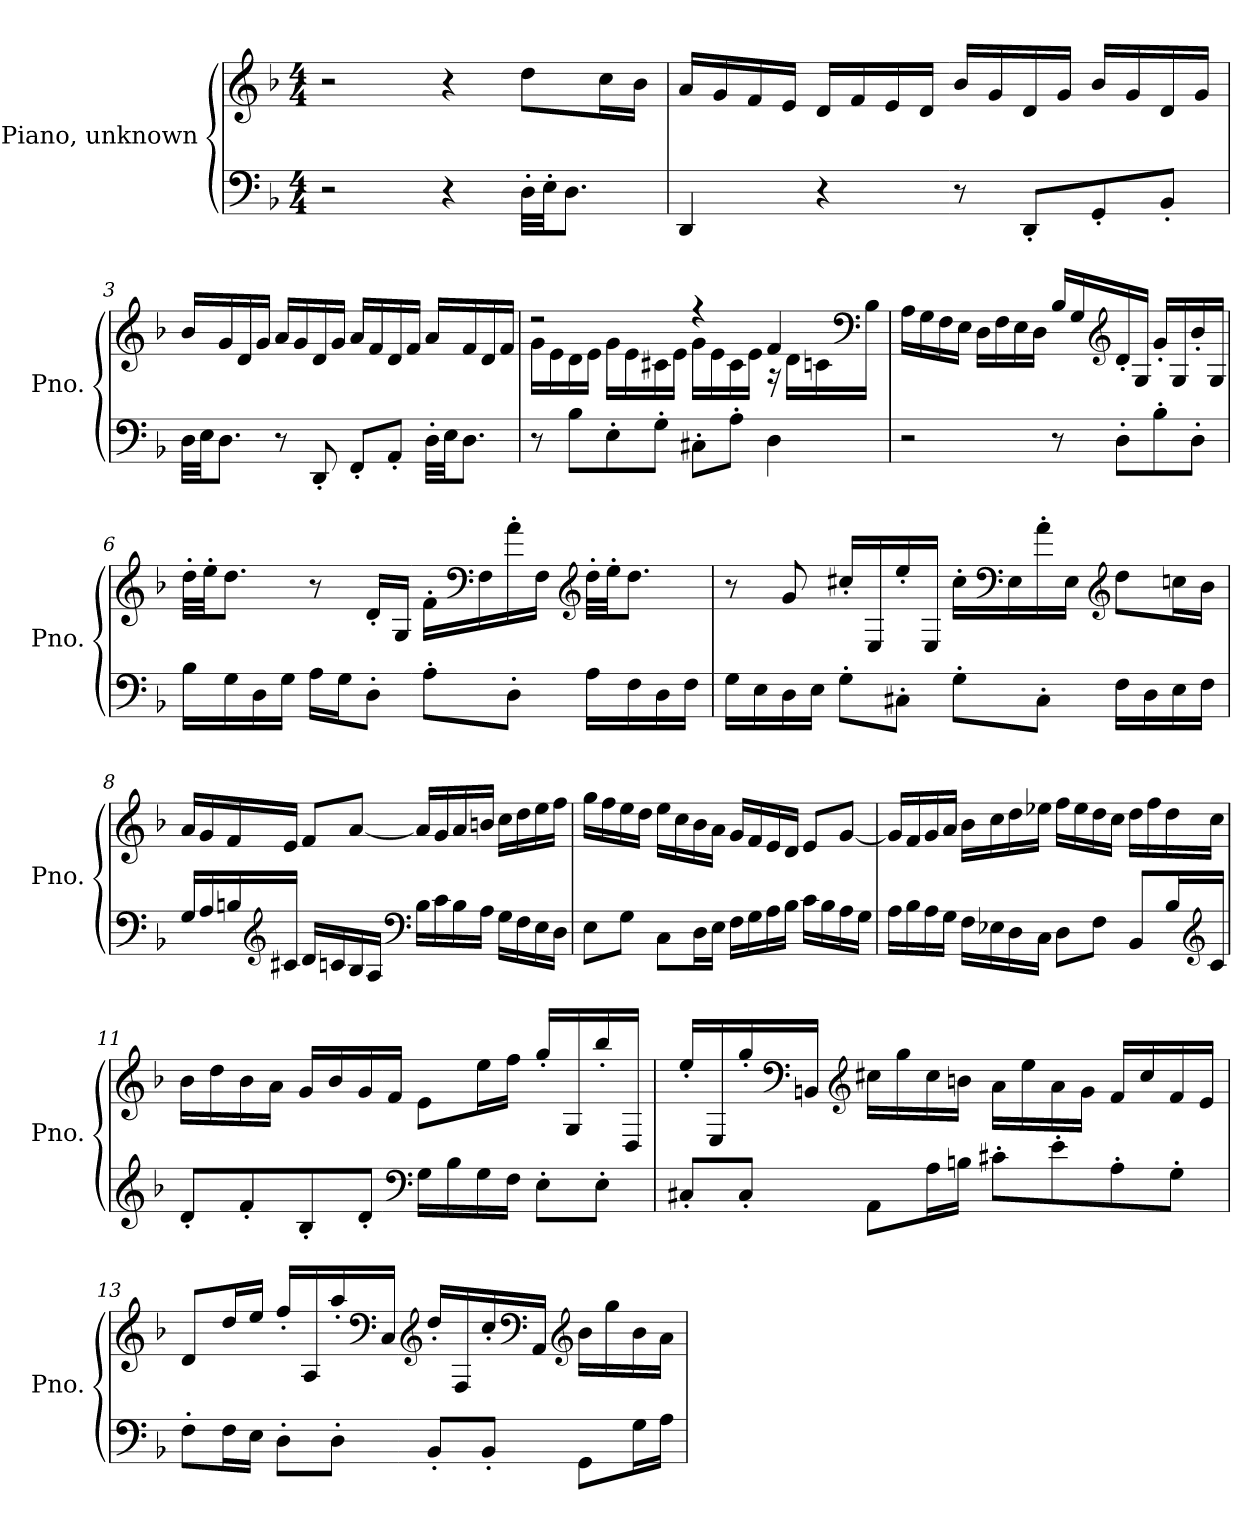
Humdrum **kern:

**kern	**kern
*part1	*part1
*staff2	*staff1
*I"Piano, unknown	*
*I'Pno.	*
*clefF4	*clefG2
*k[b-]	*k[b-]
*M4/4	*M4/4
*MM120	*MM120
=1	=1
2r	2r
4r	4r
32D'\LLL	8dd\L
32E'\JJ	.
8.D\J	.
.	16cc\L
.	16b-\JJ
=2	=2
4DD/	16a/LL
.	16g/
.	16f/
.	16e/JJ
4r	16d/LL
.	16f/
.	16e/
.	16d/JJ
8r	16b-/LL
.	16g/
8DD'/L	16d/
.	16g/JJ
8GG'/	16b-/LL
.	16g/
8BB-'/J	16d/
.	16g/JJ
=3	=3
32D\LLL	16b-/LL
32E\JJ	.
8.D\J	16g/
.	16d/
.	16g/JJ
8r	16a/LL
.	16g/
8DD'/	16d/
.	16g/JJ
8FF'/L	16a/LL
.	16f/
8AA'/J	16d/
.	16f/JJ
32D'\LLL	16a/LL
32E\JJ	.
8.D\J	16f/
.	16d/
.	16f/JJ
!!LO:LB:g=z
=4	=4
*	*^
8r	2r	16g\LL
.	.	16e\
8B-\L	.	16d\
.	.	16e\JJ
8E'\	.	16g\LL
.	.	16e\
8G'\J	.	16c#X\
.	.	16e\JJ
8C#X'\L	4r	16g\LL
.	.	16e\
8A'\J	.	16c#\
.	.	16e\JJ
4D\	4f/	16r
.	.	16d\LL
.	.	16cn\
*	*clefF4	*
.	.	16B-\JJ
*	*v	*v
=5	=5
2r	16A\LL
.	16G\
.	16F\
.	16E\JJ
.	16D\LL
.	16F\
.	16E\
.	16D\JJ
8r	16B-/LL
.	16G/
*	*clefG2
8D'\L	16d'/
.	16G/JJ
8B-'\	16g'/LL
.	16G/
8D'\J	16b-'/
.	16G/JJ
!!LO:LB:g=z
=6	=6
16B-\LL	32dd'\LLL
.	32ee'\JJ
16G\	8.dd\J
16D\	.
16G\JJ	.
16A\LL	8r
16G\J	.
8D'\J	16d'/LL
.	16G/JJ
8A'\L	16f'\LL
*	*clefF4
.	16F\
8D'\J	16a'\
.	16F\JJ
*	*clefG2
16A\LL	32dd'\LLL
.	32ee'\JJ
16F\	8.dd\J
16D\	.
16F\JJ	.
=7	=7
16G\LL	8r
16E\	.
16D\	8g/
16E\JJ	.
8G'\L	16cc#X'/LL
.	16E/
8C#X'\J	16ee'/
.	16E/JJ
8G'\L	16cc#'\LL
*	*clefF4
.	16E\
8C#'\J	16a'\
.	16E\JJ
*	*clefG2
16F\LL	8dd\L
16D\	.
16E\	16ccn\L
16F\JJ	16b-\JJ
!!LO:LB:g=z
=8	=8
16G/LL	16a/LL
16A/	16g/
16Bn/	16f/
*clefG2	*
16c#X/JJ	16e/JJ
16d/LL	8f/L
16cn/	.
16B/	[8a/J
16A/JJ	.
*clefF4	*
16B\LL	16a/LL]
16c\	16g/
16B\	16a/
16A\JJ	16bn/JJ
16G\LL	16cc\LL
16F\	16dd\
16E\	16ee\
16D\JJ	16ff\JJ
=9	=9
8E\L	16gg\LL
.	16ff\
8G\J	16ee\
.	16dd\JJ
8C\L	16ee\LL
.	16cc\
16D\L	16b-\
16E\JJ	16a\JJ
16F\LL	16g/LL
16G\	16f/
16A\	16e/
16B-\JJ	16d/JJ
16c\LL	8e/L
16B-\	.
16A\	[8g/J
16G\JJ	.
!!LO:LB:g=z
=10	=10
16A\LL	16g/LL]
16B-\	16f/
16A\	16g/
16G\JJ	16a/JJ
16F\LL	16b-\LL
16E-X\	16cc\
16D\	16dd\
16C\JJ	16ee-X\JJ
8D\L	16ff\LL
.	16ee-\
8F\J	16dd\
.	16cc\JJ
8BB-/L	16dd\LL
.	16ff\
16B-/L	16dd\
*clefG2	*
16c/JJ	16cc\JJ
=11	=11
8d'/L	16b-\LL
.	16dd\
8f'/	16b-\
.	16a\JJ
8B-'/	16g/LL
.	16b-/
8d'/J	16g/
.	16f/JJ
*clefF4	*
16G\LL	8e\L
16B-\	.
16G\	16ee\L
16F\JJ	16ff\JJ
8E'\L	16gg'/LL
.	16G/
8E'\J	16bb-'/
.	16D/JJ
!!LO:LB:g=z
=12	=12
8C#X'/L	16ee'/LL
.	16E/
8C#'/J	16gg'/
*	*clefF4
.	16BBn/JJ
*	*clefG2
8AA\L	16cc#X\LL
.	16gg\
16A\L	16cc#\
16Bn\JJ	16bn\JJ
8c#X'\L	16a\LL
.	16ee\
8e'\	16a\
.	16g\JJ
8A'\	16f/LL
.	16cc#/
8G'\J	16f/
.	16e/JJ
=13	=13
8F'\L	8d/L
16F\L	16dd/L
16E\JJ	16ee/JJ
8D'\L	16ff'/LL
.	16A/
8D'\J	16aa'/
*	*clefF4
.	16C/JJ
*	*clefG2
8BB-'/L	16dd'/LL
.	16F/
8BB-'/J	16cc'/
*	*clefF4
.	16AA/JJ
*	*clefG2
8GG\L	16b-\LL
.	16gg\
16G\L	16b-\
16A\JJ	16a\JJ
=	=
*-	*-
